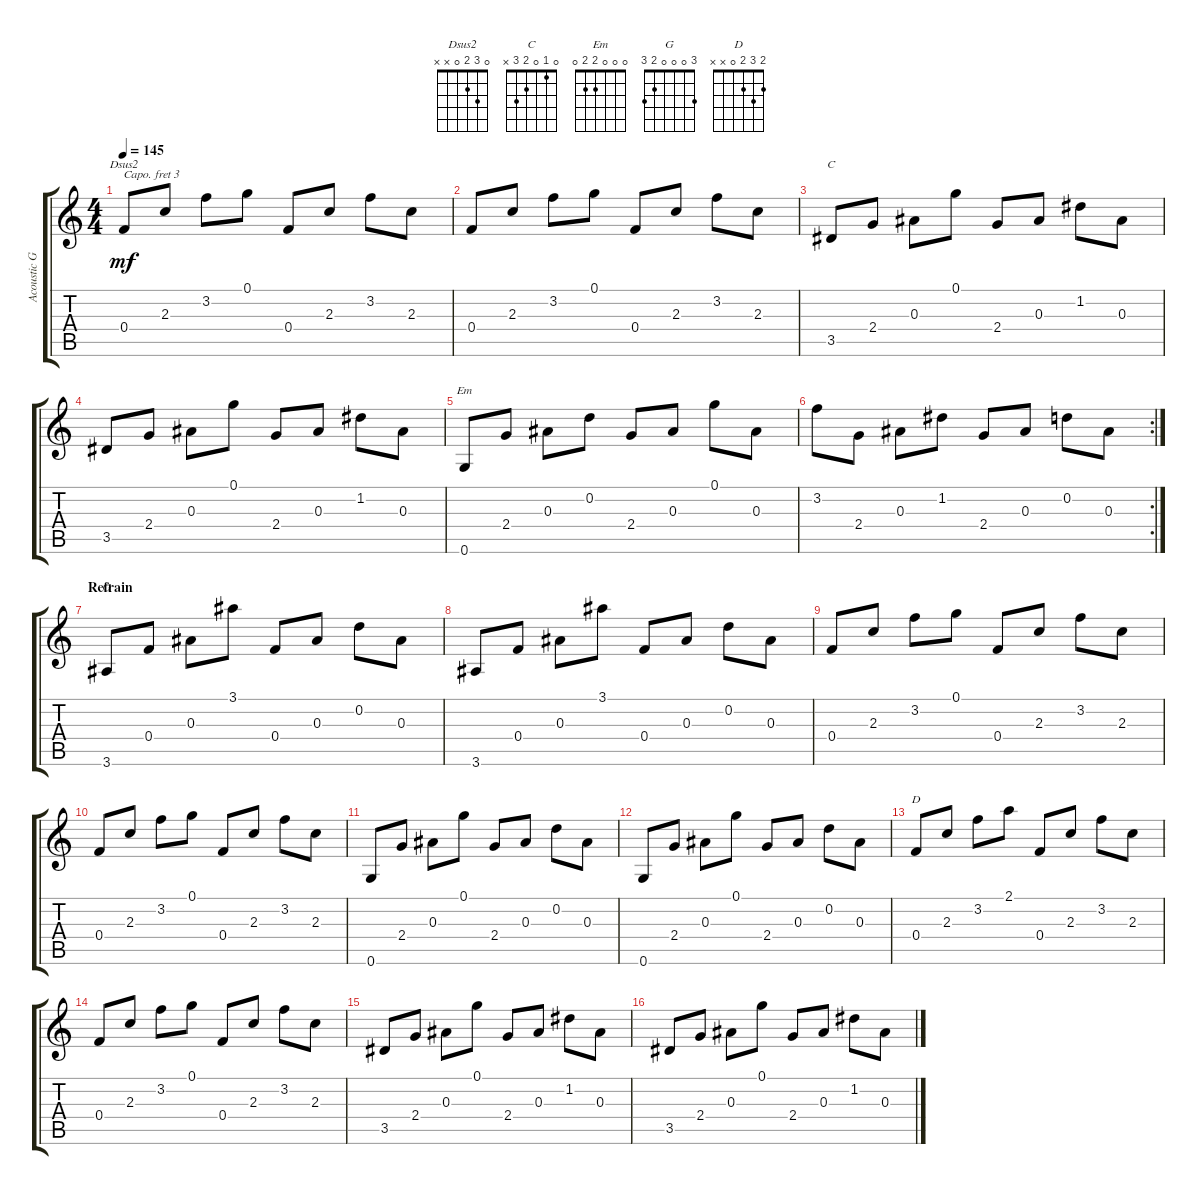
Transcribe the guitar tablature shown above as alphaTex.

\track ("Acoustic Guitar (Steel)" "Acoustic G") {instrument acousticguitarsteel}
\staff {score tabs}
\capo 3
\tuning (E4 B3 G3 D3 A2 E2) {hide}
\chord ("Dsus2" 0 3 2 0 x x)
\chord ("C" 0 1 0 2 3 x)
\chord ("Em" 0 0 0 2 2 0)
\chord ("G" 3 0 0 0 2 3)
\chord ("D" 2 3 2 0 x x)
\ts (4 4)
\tempo 145
\clef g2
\ks c
0.4.8{ch "Dsus2" dy mf} 2.3.8 3.2.8 0.1.8 0.4.8 2.3.8 3.2.8 2.3.8 |
0.4.8 2.3.8 3.2.8 0.1.8 0.4.8 2.3.8 3.2.8 2.3.8 |
3.5.8{ch "C"} 2.4.8 0.3.8 0.1.8 2.4.8 0.3.8 1.2.8 0.3.8 |
3.5.8 2.4.8 0.3.8 0.1.8 2.4.8 0.3.8 1.2.8 0.3.8 |
0.6.8{ch "Em"} 2.4.8 0.3.8 0.2.8 2.4.8 0.3.8 0.1.8 0.3.8 |
\rc 2
3.2.8 2.4.8 0.3.8 1.2.8 2.4.8 0.3.8 0.2.8 0.3.8 |
\section ("" "Refrain")
3.6.8{ch "G"} 0.4.8 0.3.8 3.1.8 0.4.8 0.3.8 0.2.8 0.3.8 |
3.6.8 0.4.8 0.3.8 3.1.8 0.4.8 0.3.8 0.2.8 0.3.8 |
0.4.8 2.3.8 3.2.8 0.1.8 0.4.8 2.3.8 3.2.8 2.3.8 |
0.4.8 2.3.8 3.2.8 0.1.8 0.4.8 2.3.8 3.2.8 2.3.8 |
0.6.8 2.4.8 0.3.8 0.1.8 2.4.8 0.3.8 0.2.8 0.3.8 |
0.6.8 2.4.8 0.3.8 0.1.8 2.4.8 0.3.8 0.2.8 0.3.8 |
0.4.8{ch "D"} 2.3.8 3.2.8 2.1.8 0.4.8 2.3.8 3.2.8 2.3.8 |
0.4.8 2.3.8 3.2.8 0.1.8 0.4.8 2.3.8 3.2.8 2.3.8 |
3.5.8 2.4.8 0.3.8 0.1.8 2.4.8 0.3.8 1.2.8 0.3.8 |
3.5.8 2.4.8 0.3.8 0.1.8 2.4.8 0.3.8 1.2.8 0.3.8
